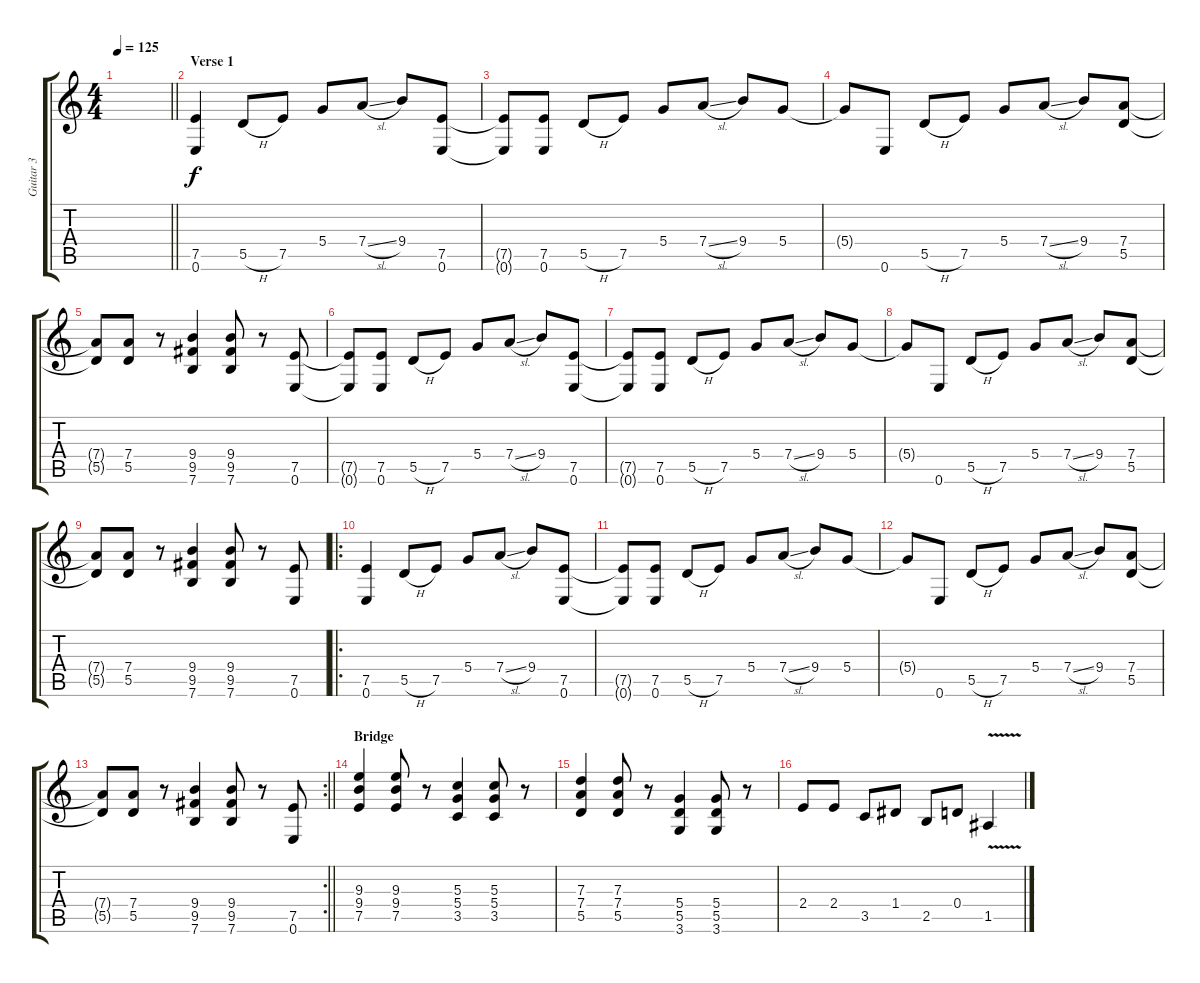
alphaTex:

\track ("Guitar 3" "Guitar 3") {instrument distortionguitar}
\staff {score tabs}
\tuning (E4 B3 G3 D3 A2 E2) {hide}
\ts (4 4)
\tempo 125
\clef g2
\barLineRight lightlight
\ks c
|
\section ("" "Verse 1")
(7.5 0.6).4 5.5{h}.8 7.5.8 5.4.8 7.4{sl}.8 9.4.8 (7.5 0.6).8 |
(7.5{t} 0.6{t}).8 (7.5 0.6).8 5.5{h}.8 7.5.8 5.4.8 7.4{sl}.8 9.4.8 5.4.8 |
5.4{t}.8 0.6.8 5.5{h}.8 7.5.8 5.4.8 7.4{sl}.8 9.4.8 (7.4 5.5).8 |
(7.4{t} 5.5{t}).8 (7.4 5.5).8 r.8 (9.4 9.5 7.6).4 (9.4 9.5 7.6).8 r.8 (7.5 0.6).8 |
(7.5{t} 0.6{t}).8 (7.5 0.6).8 5.5{h}.8 7.5.8 5.4.8 7.4{sl}.8 9.4.8 (7.5 0.6).8 |
(7.5{t} 0.6{t}).8 (7.5 0.6).8 5.5{h}.8 7.5.8 5.4.8 7.4{sl}.8 9.4.8 5.4.8 |
5.4{t}.8 0.6.8 5.5{h}.8 7.5.8 5.4.8 7.4{sl}.8 9.4.8 (7.4 5.5).8 |
(7.4{t} 5.5{t}).8 (7.4 5.5).8 r.8 (9.4 9.5 7.6).4 (9.4 9.5 7.6).8 r.8 (7.5 0.6).8 |
\ro
(7.5 0.6).4 5.5{h}.8 7.5.8 5.4.8 7.4{sl}.8 9.4.8 (7.5 0.6).8 |
(7.5{t} 0.6{t}).8 (7.5 0.6).8 5.5{h}.8 7.5.8 5.4.8 7.4{sl}.8 9.4.8 5.4.8 |
5.4{t}.8 0.6.8 5.5{h}.8 7.5.8 5.4.8 7.4{sl}.8 9.4.8 (7.4 5.5).8 |
\rc 2
\barLineRight lightlight
(7.4{t} 5.5{t}).8 (7.4 5.5).8 r.8 (9.4 9.5 7.6).4 (9.4 9.5 7.6).8 r.8 (7.5 0.6).8 |
\section ("" "Bridge")
(9.3 9.4 7.5).4 (9.3 9.4 7.5).8 r.8 (5.3 5.4 3.5).4 (5.3 5.4 3.5).8 r.8 |
(7.3 7.4 5.5).4 (7.3 7.4 5.5).8 r.8 (5.4 5.5 3.6).4 (5.4 5.5 3.6).8 r.8 |
2.4.8 2.4.8 3.5.8 1.4.8 2.5.8 0.4.8 1.5{v}.4
